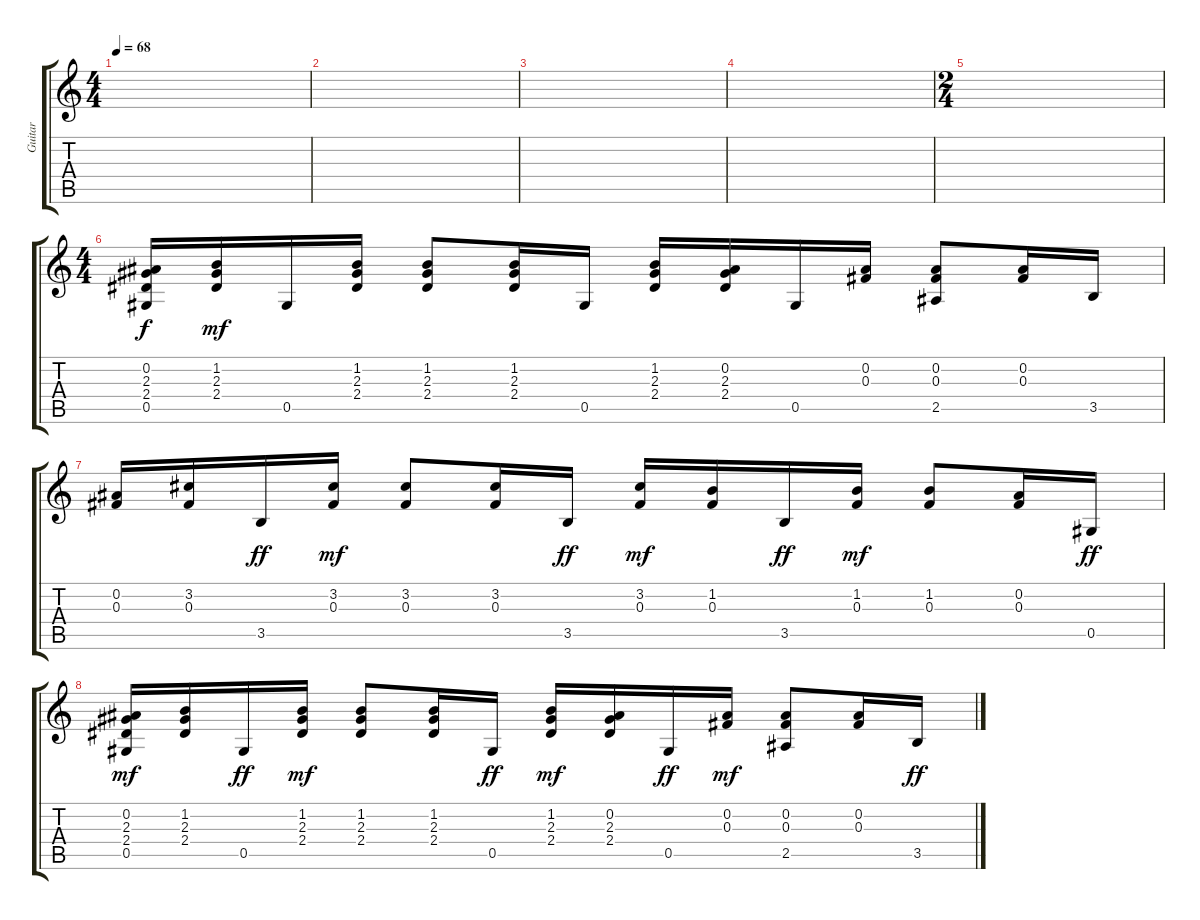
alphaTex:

\track ("Guitar" "Guitar") {instrument distortionguitar}
\staff {score tabs}
\tuning (Eb4 Bb3 Gb3 Db3 Ab2 Eb2) {hide}
\ts (4 4)
\tempo 68
\clef g2
\ks c
|
|
|
|
\ts (2 4)
|
\ts (4 4)
(0.2 2.3 2.4 0.5).16 (1.2 2.3 2.4).16{dy mf} 0.5.16 (1.2 2.3 2.4).16 (1.2 2.3 2.4).8 (1.2 2.3 2.4).16 0.5.16 (1.2 2.3 2.4).16 (0.2 2.3 2.4).16 0.5.16 (0.2 0.3).16 (0.2 0.3 2.5).8 (0.2 0.3).16 3.5.16 |
(0.2 0.3).16 (3.2 0.3).16 3.5.16{dy ff} (3.2 0.3).16{dy mf} (3.2 0.3).8 (3.2 0.3).16 3.5.16{dy ff} (3.2 0.3).16{dy mf} (1.2 0.3).16 3.5.16{dy ff} (1.2 0.3).16{dy mf} (1.2 0.3).8 (0.2 0.3).16 0.5.16{dy ff} |
(0.2 2.3 2.4 0.5).16{dy mf} (1.2 2.3 2.4).16 0.5.16{dy ff} (1.2 2.3 2.4).16{dy mf} (1.2 2.3 2.4).8 (1.2 2.3 2.4).16 0.5.16{dy ff} (1.2 2.3 2.4).16{dy mf} (0.2 2.3 2.4).16 0.5.16{dy ff} (0.2 0.3).16{dy mf} (0.2 0.3 2.5).8 (0.2 0.3).16 3.5.16{dy ff}
